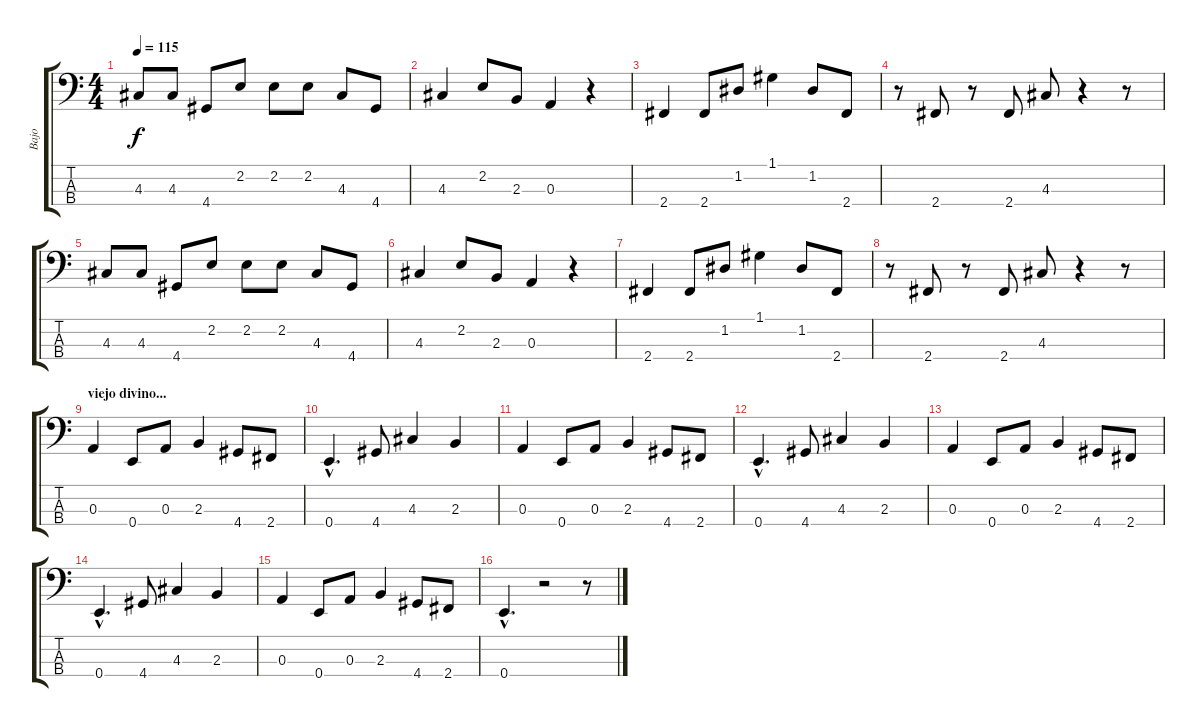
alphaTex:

\track ("Bajo" "Bajo") {instrument slapbass2}
\staff {score tabs}
\tuning (G2 D2 A1 E1) {hide}
\ts (4 4)
\tempo 115
\clef f4
\ks c
4.3.8{dy f} 4.3.8 4.4.8 2.2.8 2.2.8 2.2.8 4.3.8 4.4.8 |
4.3.4 2.2.8 2.3.8 0.3.4 r.4 |
2.4.4 2.4.8 1.2.8 1.1.4 1.2.8 2.4.8 |
r.8 2.4.8 r.8 2.4.8 4.3.8 r.4 r.8 |
4.3.8 4.3.8 4.4.8 2.2.8 2.2.8 2.2.8 4.3.8 4.4.8 |
4.3.4 2.2.8 2.3.8 0.3.4 r.4 |
2.4.4 2.4.8 1.2.8 1.1.4 1.2.8 2.4.8 |
r.8 2.4.8 r.8 2.4.8 4.3.8 r.4 r.8 |
\section ("" "viejo divino...")
0.3.4 0.4.8 0.3.8 2.3.4 4.4.8 2.4.8 |
0.4{hac}.4{d} 4.4.8 4.3.4 2.3.4 |
0.3.4 0.4.8 0.3.8 2.3.4 4.4.8 2.4.8 |
0.4{hac}.4{d} 4.4.8 4.3.4 2.3.4 |
0.3.4 0.4.8 0.3.8 2.3.4 4.4.8 2.4.8 |
0.4{hac}.4{d} 4.4.8 4.3.4 2.3.4 |
0.3.4 0.4.8 0.3.8 2.3.4 4.4.8 2.4.8 |
0.4{hac}.4{d} r.2 r.8
